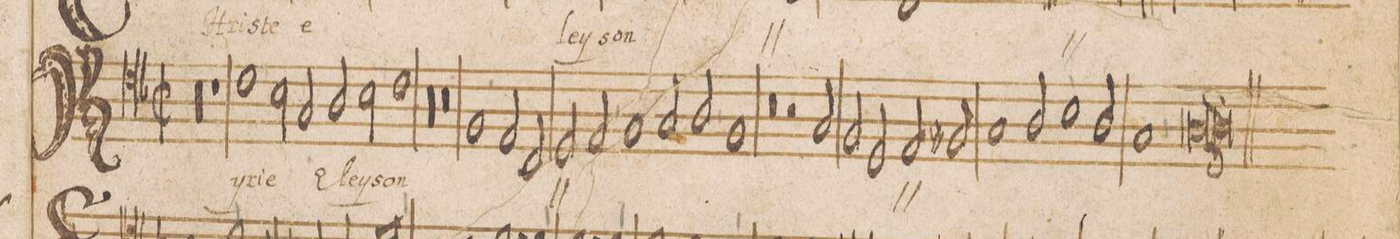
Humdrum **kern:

**kern	**text
*I"ALTVS	*
*clefC4	*
*k[b-]	*
*met(C|)	*
*M2\1	*
=27||-	=27||-
*M2\1	*
*met(C|)	*
00r	.
=28-	=28-
=29-	=29-
1r	.
1c	Ky-
=30-	=30-
2B-\	-rie
2G/	E-
2A/	-ley-
2B-\	.
=31-	=31-
1c	-son
00r	.
=32-	=32-
=33-	=33-
0r	.
=34-	=34-
*	*ij
1F	Ky-
=35-	=35-
2E/	-rie
2C/	E-
2D/	-ley-
2E/	.
=36-	=36-
1F	.
2G/	.
2A/	.
=37-	=37-
1F	-son
0r	.
=38-	=38-
2r	.
2G/	Ky-
=39-	=39-
2F/	-rie
2D/	E-
2E/	-ley-
2F#X/	.
=40-	=40-
1G	.
2A/	.
1B-\	.
=41-	=41-
2A/	.
1G	.
=42-	=42-
0Al	-son
*	*Xij
==	==
*-	*-
